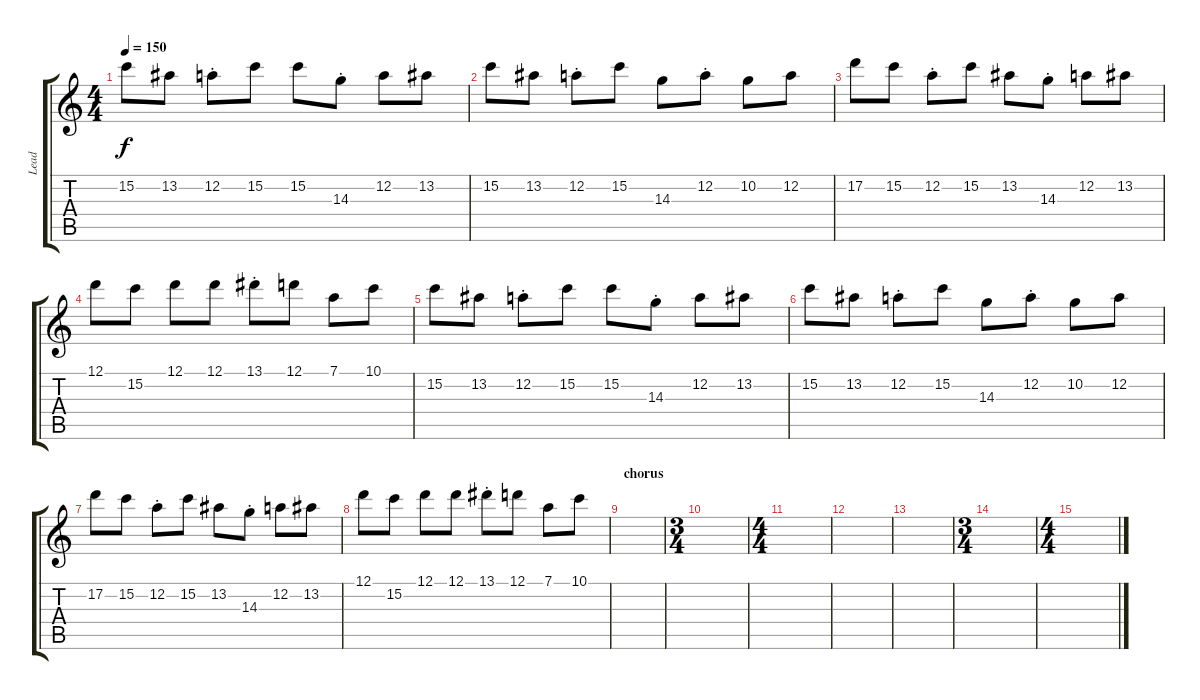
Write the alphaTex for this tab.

\track ("Lead" "Lead") {instrument overdrivenguitar}
\staff {score tabs}
\tuning (D4 A3 F3 C3 G2 D2) {hide}
\ts (4 4)
\tempo 150
\clef g2
\ks c
15.2.8{dy f} 13.2.8 12.2{st}.8 15.2.8 15.2.8 14.3{st}.8 12.2.8 13.2.8 |
15.2.8 13.2.8 12.2{st}.8 15.2.8 14.3.8 12.2{st}.8 10.2.8 12.2.8 |
17.2.8 15.2.8 12.2{st}.8 15.2.8 13.2.8 14.3{st}.8 12.2.8 13.2.8 |
12.1.8 15.2.8 12.1.8 12.1.8 13.1{st}.8 12.1.8 7.1.8 10.1.8 |
15.2.8 13.2.8 12.2{st}.8 15.2.8 15.2.8 14.3{st}.8 12.2.8 13.2.8 |
15.2.8 13.2.8 12.2{st}.8 15.2.8 14.3.8 12.2{st}.8 10.2.8 12.2.8 |
17.2.8 15.2.8 12.2{st}.8 15.2.8 13.2.8 14.3{st}.8 12.2.8 13.2.8 |
12.1.8 15.2.8 12.1.8 12.1.8 13.1{st}.8 12.1.8 7.1.8 10.1.8 |
\section ("" "chorus")
|
\ts (3 4)
|
\ts (4 4)
|
|
|
\ts (3 4)
|
\ts (4 4)
